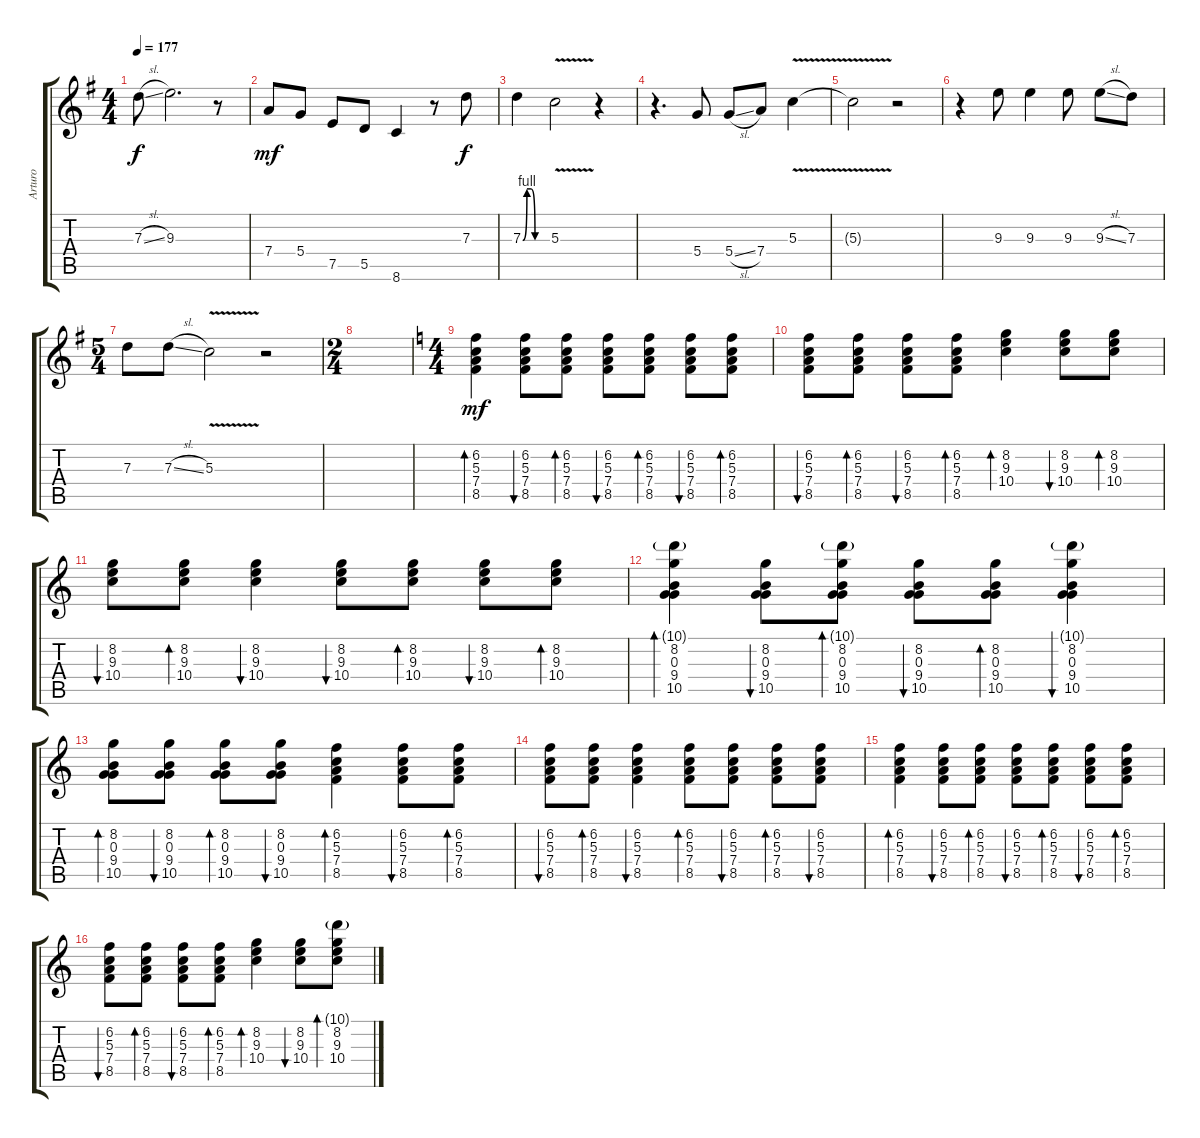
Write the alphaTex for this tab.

\track ("Arturo" "Arturo") {instrument acousticguitarsteel}
\staff {score tabs}
\tuning (E4 B3 G3 D3 A2 E2) {hide}
\ts (4 4)
\tempo 177
\clef g2
\ks g
7.3{sl}.8{dy f} 9.3.2{d} r.8 |
7.4.8{dy mf} 5.4.8 7.5.8 5.5.8 8.6.4 r.8 7.3.8{dy f} |
7.3{be (custom 0 0 10 4 20 4 30 0 60 0)}.4 5.3{v}.2 r.4 |
r.4{d} 5.4.8 5.4{sl}.8 7.4.8 5.3{v}.4 |
5.3{t}.2 r.2 |
r.4 9.3.8 9.3.4 9.3.8 9.3{sl}.8 7.3.8 |
\ts (5 4)
7.3.8 7.3{sl}.8 5.3{v}.2 r.2 |
\ts (2 4)
|
\ts (4 4)
\ks c
(6.2 5.3 7.4 8.5).4{bd 30 dy mf} (6.2 5.3 7.4 8.5).8{bu 30} (6.2 5.3 7.4 8.5).8{bd 30} (6.2 5.3 7.4 8.5).8{bu 30} (6.2 5.3 7.4 8.5).8{bd 30} (6.2 5.3 7.4 8.5).8{bu 30} (6.2 5.3 7.4 8.5).8{bd 30} |
(6.2 5.3 7.4 8.5).8{bu 30} (6.2 5.3 7.4 8.5).8{bd 30} (6.2 5.3 7.4 8.5).8{bu 30} (6.2 5.3 7.4 8.5).8{bd 30} (8.2 9.3 10.4).4{bd 30} (8.2 9.3 10.4).8{bu 30} (8.2 9.3 10.4).8{bd 30} |
(8.2 9.3 10.4).8{bu 30} (8.2 9.3 10.4).8{bd 30} (8.2 9.3 10.4).4{bu 30} (8.2 9.3 10.4).8{bu 30} (8.2 9.3 10.4).8{bd 30} (8.2 9.3 10.4).8{bu 30} (8.2 9.3 10.4).8{bd 30} |
(10.1{g} 8.2 0.3 9.4 10.5).4{bd 30} (8.2 0.3 9.4 10.5).8{bu 30} (10.1{g} 8.2 0.3 9.4 10.5).8{bd 30} (8.2 0.3 9.4 10.5).8{bu 30} (8.2 0.3 9.4 10.5).8{bd 30} (10.1{g} 8.2 0.3 9.4 10.5).4{bu 30} |
(8.2 0.3 9.4 10.5).8{bd 30} (8.2 0.3 9.4 10.5).8{bu 30} (8.2 0.3 9.4 10.5).8{bd 30} (8.2 0.3 9.4 10.5).8{bu 30} (6.2 5.3 7.4 8.5).4{bd 30} (6.2 5.3 7.4 8.5).8{bu 30} (6.2 5.3 7.4 8.5).8{bd 30} |
(6.2 5.3 7.4 8.5).8{bu 30} (6.2 5.3 7.4 8.5).8{bd 30} (6.2 5.3 7.4 8.5).4{bu 30} (6.2 5.3 7.4 8.5).8{bd 30} (6.2 5.3 7.4 8.5).8{bu 30} (6.2 5.3 7.4 8.5).8{bd 30} (6.2 5.3 7.4 8.5).8{bu 30} |
(6.2 5.3 7.4 8.5).4{bd 30} (6.2 5.3 7.4 8.5).8{bu 30} (6.2 5.3 7.4 8.5).8{bd 30} (6.2 5.3 7.4 8.5).8{bu 30} (6.2 5.3 7.4 8.5).8{bd 30} (6.2 5.3 7.4 8.5).8{bu 30} (6.2 5.3 7.4 8.5).8{bd 30} |
(6.2 5.3 7.4 8.5).8{bu 30} (6.2 5.3 7.4 8.5).8{bd 30} (6.2 5.3 7.4 8.5).8{bu 30} (6.2 5.3 7.4 8.5).8{bd 30} (8.2 9.3 10.4).4{bd 30} (8.2 9.3 10.4).8{bu 30} (10.1{g} 8.2 9.3 10.4).8{bd 30}
